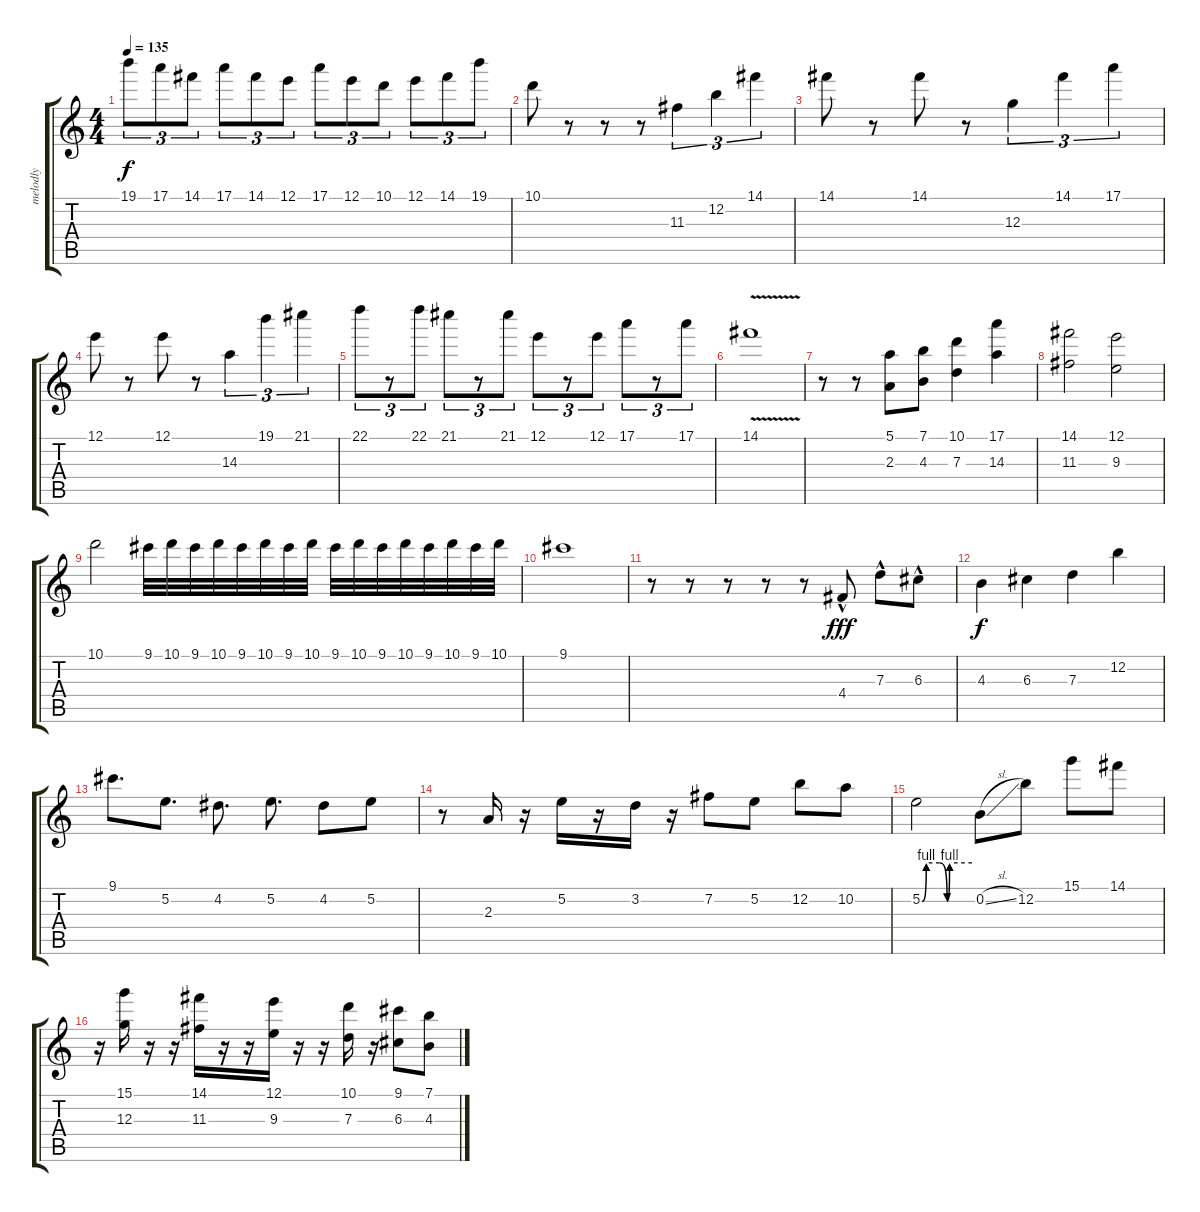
\track ("melodly" "melodly") {instrument acousticguitarsteel}
\staff {score tabs}
\tuning (E4 B3 G3 D3 A2 E2) {hide}
\ts (4 4)
\tempo 135
\clef g2
\ks c
19.1.8{tu (3 2) dy f} 17.1.8{tu (3 2)} 14.1.8{tu (3 2)} 17.1.8{tu (3 2)} 14.1.8{tu (3 2)} 12.1.8{tu (3 2)} 17.1.8{tu (3 2)} 12.1.8{tu (3 2)} 10.1.8{tu (3 2)} 12.1.8{tu (3 2)} 14.1.8{tu (3 2)} 19.1.8{tu (3 2)} |
10.1.8 r.8 r.8 r.8 11.3.4{tu (3 2)} 12.2.4{tu (3 2)} 14.1.4{tu (3 2)} |
14.1.8 r.8 14.1.8 r.8 12.3.4{tu (3 2)} 14.1.4{tu (3 2)} 17.1.4{tu (3 2)} |
12.1.8 r.8 12.1.8 r.8 14.3.4{tu (3 2)} 19.1.4{tu (3 2)} 21.1.4{tu (3 2)} |
22.1.8{tu (3 2)} r.8{tu (3 2)} 22.1.8{tu (3 2)} 21.1.8{tu (3 2)} r.8{tu (3 2)} 21.1.8{tu (3 2)} 12.1.8{tu (3 2)} r.8{tu (3 2)} 12.1.8{tu (3 2)} 17.1.8{tu (3 2)} r.8{tu (3 2)} 17.1.8{tu (3 2)} |
14.1{v}.1 |
r.8 r.8 (5.1 2.3).8 (7.1 4.3).8 (10.1 7.3).4 (17.1 14.3).4 |
(14.1 11.3).2 (12.1 9.3).2 |
10.1.2 9.1.32 10.1.32 9.1.32 10.1.32 9.1.32 10.1.32 9.1.32 10.1.32 9.1.32 10.1.32 9.1.32 10.1.32 9.1.32 10.1.32 9.1.32 10.1.32 |
9.1.1 |
r.8{instrument distortionguitar} r.8 r.8 r.8 r.8 4.4{hac}.8{dy fff} 7.3{hac}.8 6.3{hac}.8 |
4.3.4{dy f} 6.3.4 7.3.4 12.2.4 |
9.1.8{d} 5.2.8{d} 4.2.8{d} 5.2.8{d} 4.2.8 5.2.8 |
r.8 2.3.16 r.16 5.2.16 r.16 3.2.16 r.16 7.2.8 5.2.8 12.2.8 10.2.8 |
5.2{be (custom 0 0 5 4 21 4 30 0 33 4 60 4)}.2 0.2{sl}.8 12.2.8 15.1.8 14.1.8 |
r.16 (15.1 12.3).16 r.16 r.16 (14.1 11.3).16 r.16 r.16 (12.1 9.3).16 r.16 r.16 (10.1 7.3).16 r.16 (9.1 6.3).8 (7.1 4.3).8
